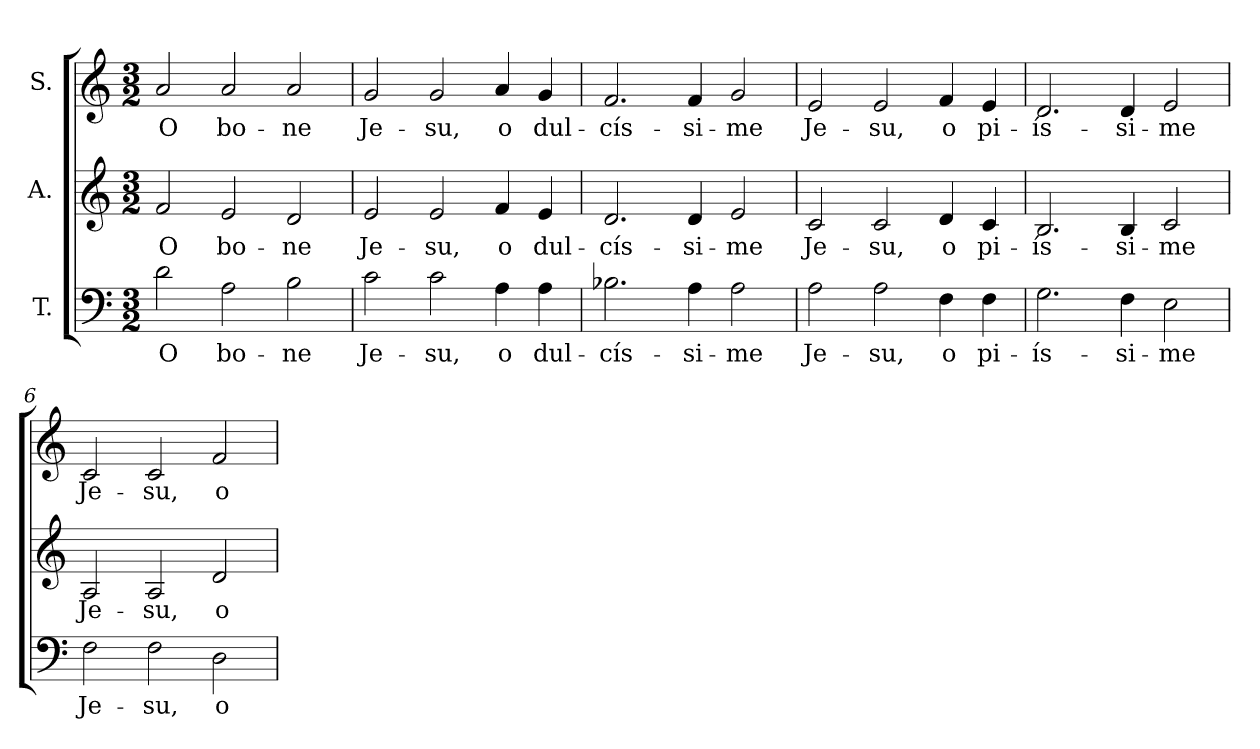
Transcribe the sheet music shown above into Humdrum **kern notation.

**kern	**text	**kern	**text	**kern	**text
*part3	*part3	*part2	*part2	*part1	*part1
*staff3	*staff3	*staff2	*staff2	*staff1	*staff1
*I"T.	*	*I"A.	*	*I"S.	*
!!LO:PB:g=z
*clefF4	*	*clefG2	*	*clefG2	*
*k[]	*	*k[]	*	*k[]	*
*C:	*	*C:	*	*C:	*
*M3/2	*	*M3/2	*	*M3/2	*
*MM104	*	*MM104	*	*MM104	*
=1	=1	=1	=1	=1	=1
!	!LO:LY:b:color=#000000	!	!	!	!
!	!	!	!LO:LY:b:color=#000000	!	!
!	!	!	!	!	!LO:LY:b:color=#000000
2di\	O	2fi/	O	2ai/	O
!	!LO:LY:b:color=#000000	!	!	!	!
!	!	!	!LO:LY:b:color=#000000	!	!
!	!	!	!	!	!LO:LY:b:color=#000000
2Ai\	bo-	2ei/	bo-	2ai/	bo-
!	!LO:LY:b:color=#000000	!	!	!	!
!	!	!	!LO:LY:b:color=#000000	!	!
!	!	!	!	!	!LO:LY:b:color=#000000
2Bi\	-ne	2di/	-ne	2ai/	-ne
=2	=2	=2	=2	=2	=2
!	!LO:LY:b:color=#000000	!	!	!	!
!	!	!	!LO:LY:b:color=#000000	!	!
!	!	!	!	!	!LO:LY:b:color=#000000
2ci\	Je-	2ei/	Je-	2gi/	Je-
!	!LO:LY:b:color=#000000	!	!	!	!
!	!	!	!LO:LY:b:color=#000000	!	!
!	!	!	!	!	!LO:LY:b:color=#000000
2ci\	-su,	2ei/	-su,	2gi/	-su,
!	!LO:LY:b:color=#000000	!	!	!	!
!	!	!	!LO:LY:b:color=#000000	!	!
!	!	!	!	!	!LO:LY:b:color=#000000
4Ai\	o	4fi/	o	4ai/	o
!	!LO:LY:b:color=#000000	!	!	!	!
!	!	!	!LO:LY:b:color=#000000	!	!
!	!	!	!	!	!LO:LY:b:color=#000000
4Ai\	dul-	4ei/	dul-	4gi/	dul-
=3	=3	=3	=3	=3	=3
!	!LO:LY:b:color=#000000	!	!	!	!
!	!	!	!LO:LY:b:color=#000000	!	!
!	!	!	!	!	!LO:LY:b:color=#000000
2.B-Xi\	-cís-	2.di/	-cís-	2.fi/	-cís-
!	!LO:LY:b:color=#000000	!	!	!	!
!	!	!	!LO:LY:b:color=#000000	!	!
!	!	!	!	!	!LO:LY:b:color=#000000
4Ai\	-si-	4di/	-si-	4fi/	-si-
!	!LO:LY:b:color=#000000	!	!	!	!
!	!	!	!LO:LY:b:color=#000000	!	!
!	!	!	!	!	!LO:LY:b:color=#000000
2Ai\	-me	2ei/	-me	2gi/	-me
=4	=4	=4	=4	=4	=4
!	!LO:LY:b:color=#000000	!	!	!	!
!	!	!	!LO:LY:b:color=#000000	!	!
!	!	!	!	!	!LO:LY:b:color=#000000
2Ai\	Je-	2ci/	Je-	2ei/	Je-
!	!LO:LY:b:color=#000000	!	!	!	!
!	!	!	!LO:LY:b:color=#000000	!	!
!	!	!	!	!	!LO:LY:b:color=#000000
2Ai\	-su,	2ci/	-su,	2ei/	-su,
!	!LO:LY:b:color=#000000	!	!	!	!
!	!	!	!LO:LY:b:color=#000000	!	!
!	!	!	!	!	!LO:LY:b:color=#000000
4Fi\	o	4di/	o	4fi/	o
!	!LO:LY:b:color=#000000	!	!	!	!
!	!	!	!LO:LY:b:color=#000000	!	!
!	!	!	!	!	!LO:LY:b:color=#000000
4Fi\	pi-	4ci/	pi-	4ei/	pi-
!!LO:LB:g=z
=5	=5	=5	=5	=5	=5
!	!LO:LY:b:color=#000000	!	!	!	!
!	!	!	!LO:LY:b:color=#000000	!	!
!	!	!	!	!	!LO:LY:b:color=#000000
2.Gi\	-ís-	2.Bi/	-ís-	2.di/	-ís-
!	!LO:LY:b:color=#000000	!	!	!	!
!	!	!	!LO:LY:b:color=#000000	!	!
!	!	!	!	!	!LO:LY:b:color=#000000
4Fi\	-si-	4Bi/	-si-	4di/	-si-
!	!LO:LY:b:color=#000000	!	!	!	!
!	!	!	!LO:LY:b:color=#000000	!	!
!	!	!	!	!	!LO:LY:b:color=#000000
2Ei\	-me	2ci/	-me	2ei/	-me
=6	=6	=6	=6	=6	=6
!	!LO:LY:b:color=#000000	!	!	!	!
!	!	!	!LO:LY:b:color=#000000	!	!
!	!	!	!	!	!LO:LY:b:color=#000000
2Fi\	Je-	2Ai/	Je-	2ci/	Je-
!	!LO:LY:b:color=#000000	!	!	!	!
!	!	!	!LO:LY:b:color=#000000	!	!
!	!	!	!	!	!LO:LY:b:color=#000000
2Fi\	-su,	2Ai/	-su,	2ci/	-su,
!	!LO:LY:b:color=#000000	!	!	!	!
!	!	!	!LO:LY:b:color=#000000	!	!
!	!	!	!	!	!LO:LY:b:color=#000000
2Di\	o	2di/	o	2fi/	o
=	=	=	=	=	=
*-	*-	*-	*-	*-	*-
